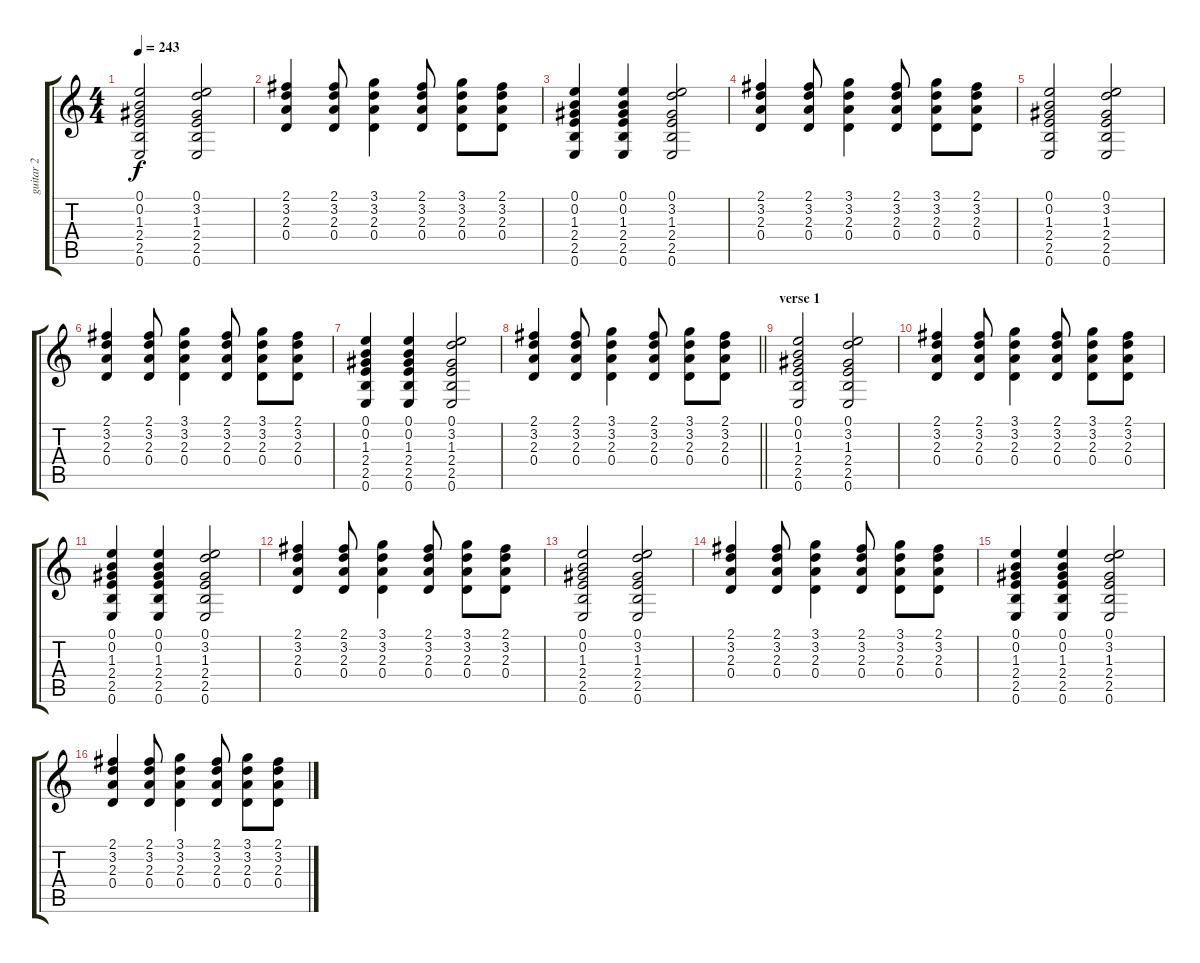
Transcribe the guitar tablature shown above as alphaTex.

\track ("guitar 2" "guitar 2") {instrument electricguitarclean}
\staff {score tabs}
\tuning (E4 B3 G3 D3 A2 E2) {hide}
\ts (4 4)
\tempo 243
\clef g2
\ks c
(0.1 0.2 1.3 2.4 2.5 0.6).2{dy f} (0.1 3.2 1.3 2.4 2.5 0.6).2 |
(2.1 3.2 2.3 0.4).4 (2.1 3.2 2.3 0.4).8 (3.1 3.2 2.3 0.4).4 (2.1 3.2 2.3 0.4).8 (3.1 3.2 2.3 0.4).8 (2.1 3.2 2.3 0.4).8 |
(0.1 0.2 1.3 2.4 2.5 0.6).4 (0.1 0.2 1.3 2.4 2.5 0.6).4 (0.1 3.2 1.3 2.4 2.5 0.6).2 |
(2.1 3.2 2.3 0.4).4 (2.1 3.2 2.3 0.4).8 (3.1 3.2 2.3 0.4).4 (2.1 3.2 2.3 0.4).8 (3.1 3.2 2.3 0.4).8 (2.1 3.2 2.3 0.4).8 |
(0.1 0.2 1.3 2.4 2.5 0.6).2 (0.1 3.2 1.3 2.4 2.5 0.6).2 |
(2.1 3.2 2.3 0.4).4 (2.1 3.2 2.3 0.4).8 (3.1 3.2 2.3 0.4).4 (2.1 3.2 2.3 0.4).8 (3.1 3.2 2.3 0.4).8 (2.1 3.2 2.3 0.4).8 |
(0.1 0.2 1.3 2.4 2.5 0.6).4 (0.1 0.2 1.3 2.4 2.5 0.6).4 (0.1 3.2 1.3 2.4 2.5 0.6).2 |
\barLineRight lightlight
(2.1 3.2 2.3 0.4).4 (2.1 3.2 2.3 0.4).8 (3.1 3.2 2.3 0.4).4 (2.1 3.2 2.3 0.4).8 (3.1 3.2 2.3 0.4).8 (2.1 3.2 2.3 0.4).8 |
\section ("" "verse 1")
(0.1 0.2 1.3 2.4 2.5 0.6).2 (0.1 3.2 1.3 2.4 2.5 0.6).2 |
(2.1 3.2 2.3 0.4).4 (2.1 3.2 2.3 0.4).8 (3.1 3.2 2.3 0.4).4 (2.1 3.2 2.3 0.4).8 (3.1 3.2 2.3 0.4).8 (2.1 3.2 2.3 0.4).8 |
(0.1 0.2 1.3 2.4 2.5 0.6).4 (0.1 0.2 1.3 2.4 2.5 0.6).4 (0.1 3.2 1.3 2.4 2.5 0.6).2 |
(2.1 3.2 2.3 0.4).4 (2.1 3.2 2.3 0.4).8 (3.1 3.2 2.3 0.4).4 (2.1 3.2 2.3 0.4).8 (3.1 3.2 2.3 0.4).8 (2.1 3.2 2.3 0.4).8 |
(0.1 0.2 1.3 2.4 2.5 0.6).2 (0.1 3.2 1.3 2.4 2.5 0.6).2 |
(2.1 3.2 2.3 0.4).4 (2.1 3.2 2.3 0.4).8 (3.1 3.2 2.3 0.4).4 (2.1 3.2 2.3 0.4).8 (3.1 3.2 2.3 0.4).8 (2.1 3.2 2.3 0.4).8 |
(0.1 0.2 1.3 2.4 2.5 0.6).4 (0.1 0.2 1.3 2.4 2.5 0.6).4 (0.1 3.2 1.3 2.4 2.5 0.6).2 |
(2.1 3.2 2.3 0.4).4 (2.1 3.2 2.3 0.4).8 (3.1 3.2 2.3 0.4).4 (2.1 3.2 2.3 0.4).8 (3.1 3.2 2.3 0.4).8 (2.1 3.2 2.3 0.4).8
